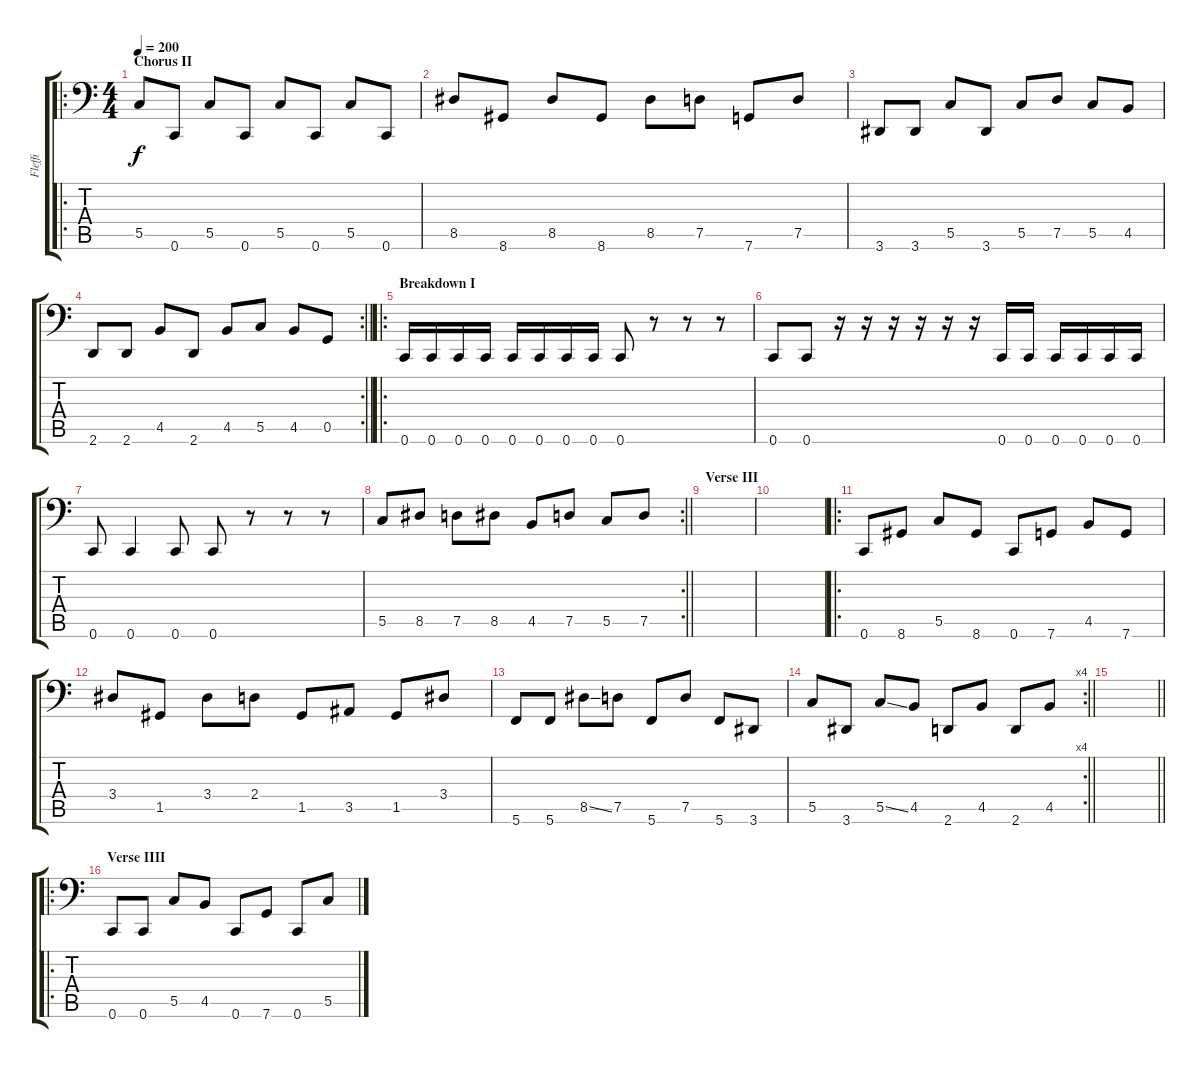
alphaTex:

\track ("Fleffi" "Fleffi") {instrument electricbasspick}
\staff {score tabs}
\tuning (D3 A2 F2 C2 G1 C1) {hide}
\ro
\ts (4 4)
\section ("" "Chorus II")
\tempo 200
\clef f4
\ks c
5.5.8{dy f} 0.6.8 5.5.8 0.6.8 5.5.8 0.6.8 5.5.8 0.6.8 |
8.5.8 8.6.8 8.5.8 8.6.8 8.5.8 7.5.8 7.6.8 7.5.8 |
3.6.8 3.6.8 5.5.8 3.6.8 5.5.8 7.5.8 5.5.8 4.5.8 |
\rc 2
\barLineRight lightlight
2.6.8 2.6.8 4.5.8 2.6.8 4.5.8 5.5.8 4.5.8 0.5.8 |
\ro
\section ("" "Breakdown I")
0.6.16 0.6.16 0.6.16 0.6.16 0.6.16 0.6.16 0.6.16 0.6.16 0.6.8 r.8 r.8 r.8 |
0.6.8 0.6.8 r.16 r.16 r.16 r.16 r.16 r.16 0.6.16 0.6.16 0.6.16 0.6.16 0.6.16 0.6.16 |
0.6.8 0.6.4 0.6.8 0.6.8 r.8 r.8 r.8 |
\rc 2
\barLineRight lightlight
5.5.8 8.5.8 7.5.8 8.5.8 4.5.8 7.5.8 5.5.8 7.5.8 |
\section ("" "Verse III")
|
|
\ro
0.6.8 8.6.8 5.5.8 8.6.8 0.6.8 7.6.8 4.5.8 7.6.8 |
3.4.8 1.5.8 3.4.8 2.4.8 1.5.8 3.5.8 1.5.8 3.4.8 |
5.6.8 5.6.8 8.5{ss}.8 7.5.8 5.6.8 7.5.8 5.6.8 3.6.8 |
\rc 4
\barLineRight lightlight
5.5.8 3.6.8 5.5{ss}.8 4.5.8 2.6.8 4.5.8 2.6.8 4.5.8 |
\barLineRight lightlight
|
\ro
\section ("" "Verse IIII")
0.6.8 0.6.8 5.5.8 4.5.8 0.6.8 7.6.8 0.6.8 5.5.8
